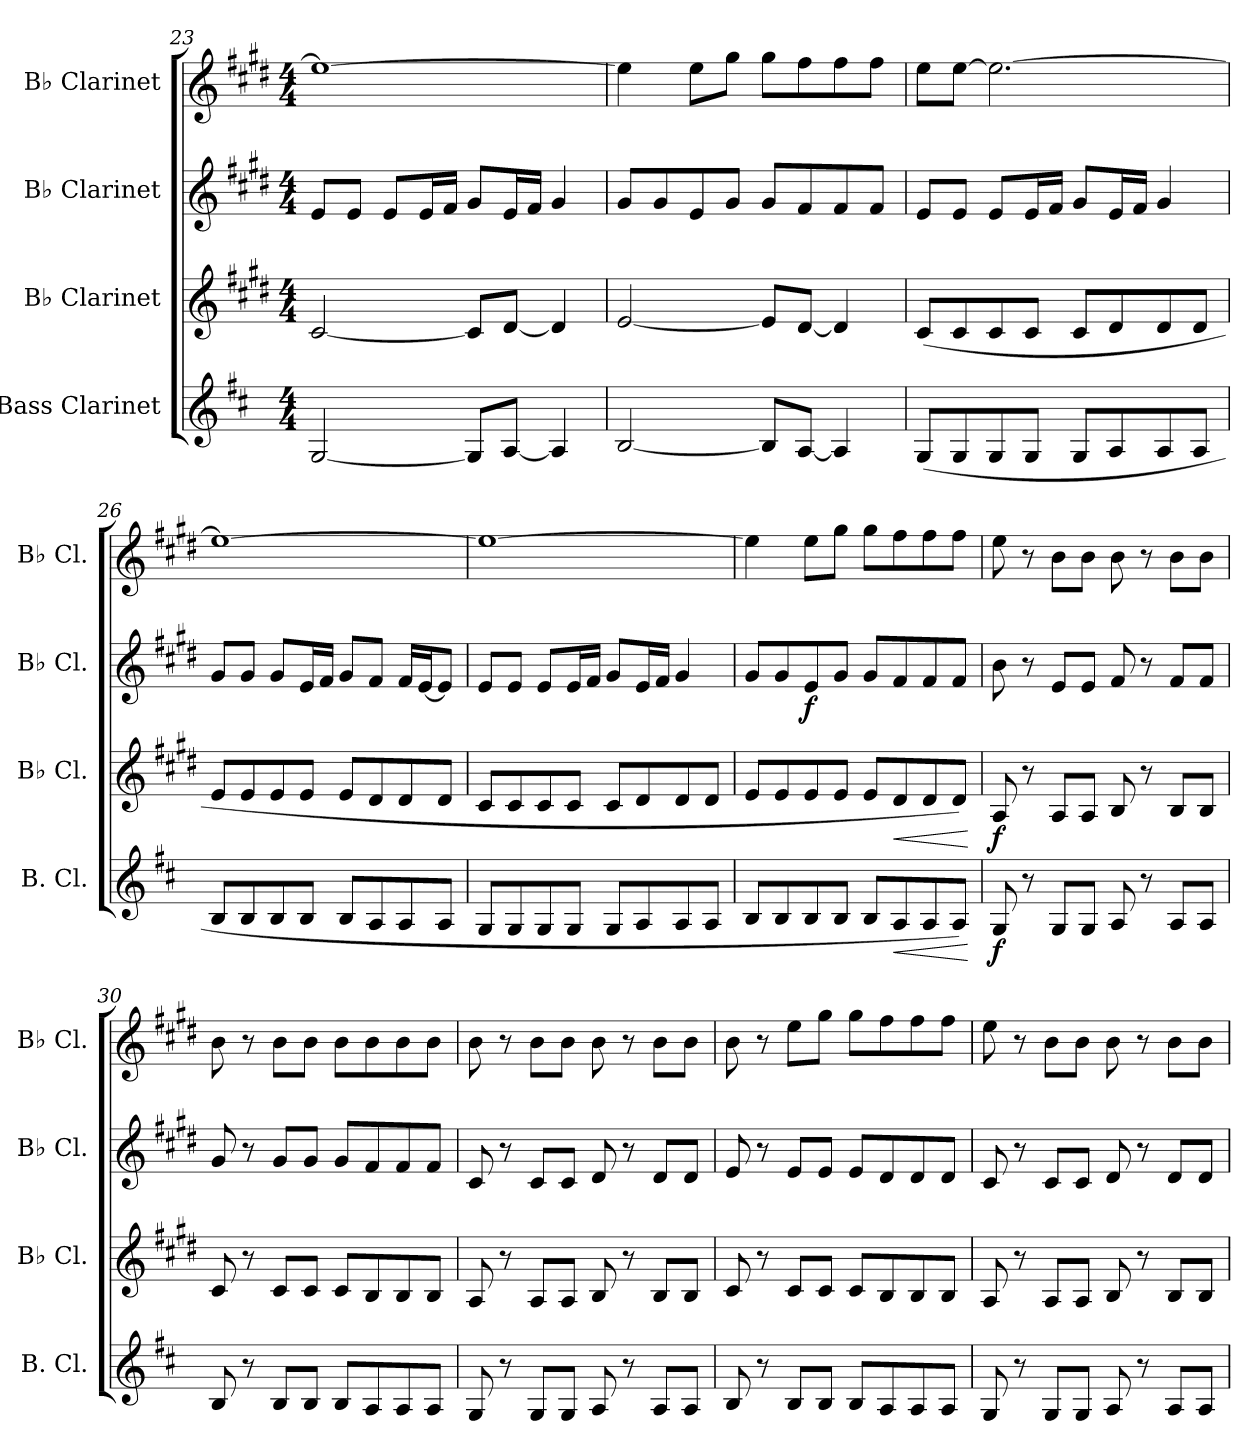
**kern	**dynam	**kern	**dynam	**kern	**dynam	**kern
*part4	*part4	*part3	*part3	*part2	*part2	*part1
*staff4	*staff4	*staff3	*staff3	*staff2	*staff2	*staff1
*I"Bass Clarinet	*	*I"B♭ Clarinet	*	*I"B♭ Clarinet	*	*I"B♭ Clarinet
*I'B. Cl.	*	*I'B♭ Cl.	*	*I'B♭ Cl.	*	*I'B♭ Cl.
!!LO:PB:g=z
*clefG2	*	*clefG2	*	*clefG2	*	*clefG2
*ITrd8c14	*	*ITrd1c2	*	*ITrd1c2	*	*ITrd1c2
*k[f#c#]	*	*k[f#c#]	*	*k[f#c#]	*	*k[f#c#]
*M4/4	*	*M4/4	*	*M4/4	*	*M4/4
=23	=23	=23	=23	=23	=23	=23
[2GG/	.	[2B/	.	8d/L	.	1dd_
.	.	.	.	8d/J	.	.
.	.	.	.	8d/L	.	.
.	.	.	.	16d/L	.	.
.	.	.	.	16e/JJ	.	.
8GG/L]	.	8B/L]	.	8f#/L	.	.
[8AA/J	.	[8c#/J	.	16d/L	.	.
.	.	.	.	16e/JJ	.	.
4AA/]	.	4c#/]	.	4f#/	.	.
=24	=24	=24	=24	=24	=24	=24
[2BB/	.	[2d/	.	8f#/L	.	4dd\]
.	.	.	.	8f#/	.	.
.	.	.	.	8d/	.	8dd\L
.	.	.	.	8f#/J	.	8ff#\J
8BB/L]	.	8d/L]	.	8f#/L	.	8ff#\L
[8AA/J	.	[8c#/J	.	8e/	.	8ee\
4AA/]	.	4c#/]	.	8e/	.	8ee\
.	.	.	.	8e/J	.	8ee\J
=25	=25	=25	=25	=25	=25	=25
(>8GG/L	.	(>8B/L	.	8d/L	.	8dd\L
8GG/	.	8B/	.	8d/J	.	[8dd\J
8GG/	.	8B/	.	8d/L	.	2.dd\_
8GG/J	.	8B/J	.	16d/L	.	.
.	.	.	.	16e/JJ	.	.
8GG/L	.	8B/L	.	8f#/L	.	.
8AA/	.	8c#/	.	16d/L	.	.
.	.	.	.	16e/JJ	.	.
8AA/	.	8c#/	.	4f#/	.	.
8AA/J	.	8c#/J	.	.	.	.
=26	=26	=26	=26	=26	=26	=26
8BB/L	.	8d/L	.	8f#/L	.	1dd_
8BB/	.	8d/	.	8f#/J	.	.
8BB/	.	8d/	.	8f#/L	.	.
8BB/J	.	8d/J	.	16d/L	.	.
.	.	.	.	16e/JJ	.	.
8BB/L	.	8d/L	.	8f#/L	.	.
8AA/	.	8c#/	.	8e/J	.	.
8AA/	.	8c#/	.	16e/LL	.	.
.	.	.	.	[16d/J	.	.
8AA/J	.	8c#/J	.	8d/J]	.	.
!!LO:LB:g=z
=27	=27	=27	=27	=27	=27	=27
8GG/L	.	8B/L	.	8d/L	.	1dd_
8GG/	.	8B/	.	8d/J	.	.
8GG/	.	8B/	.	8d/L	.	.
8GG/J	.	8B/J	.	16d/L	.	.
.	.	.	.	16e/JJ	.	.
8GG/L	.	8B/L	.	8f#/L	.	.
8AA/	.	8c#/	.	16d/L	.	.
.	.	.	.	16e/JJ	.	.
8AA/	.	8c#/	.	4f#/	.	.
8AA/J	.	8c#/J	.	.	.	.
=28	=28	=28	=28	=28	=28	=28
8BB/L	.	8d/L	.	8f#/L	.	4dd\]
8BB/	.	8d/	.	8f#/	.	.
!	!	!	!	!	!LO:DY:b	!
8BB/	.	8d/	.	8d/	f	8dd\L
8BB/J	.	8d/J	.	8f#/J	.	8ff#\J
8BB/L	.	8d/L	.	8f#/L	.	8ff#\L
!	!LO:HP:b	!	!LO:HP:b	!	!	!
8AA/	<	8c#/	<	8e/	.	8ee\
8AA/	.	8c#/	.	8e/	.	8ee\
8AA/J)	.	8c#/J)	.	8e/J	.	8ee\J
.	[	.	[	.	.	.
=29	=29	=29	=29	=29	=29	=29
!	!LO:DY:b	!	!LO:DY:b	!	!	!
8GG/	f	8G/	f	8a\	.	8dd\
8r	.	8r	.	8r	.	8r
8GG/L	.	8G/L	.	8d/L	.	8a\L
8GG/J	.	8G/J	.	8d/J	.	8a\J
8AA/	.	8A/	.	8e/	.	8a\
8r	.	8r	.	8r	.	8r
8AA/L	.	8A/L	.	8e/L	.	8a\L
8AA/J	.	8A/J	.	8e/J	.	8a\J
!!LO:LB:g=z
=30	=30	=30	=30	=30	=30	=30
8BB/	.	8B/	.	8f#/	.	8a\
8r	.	8r	.	8r	.	8r
8BB/L	.	8B/L	.	8f#/L	.	8a\L
8BB/J	.	8B/J	.	8f#/J	.	8a\J
8BB/L	.	8B/L	.	8f#/L	.	8a\L
8AA/	.	8A/	.	8e/	.	8a\
8AA/	.	8A/	.	8e/	.	8a\
8AA/J	.	8A/J	.	8e/J	.	8a\J
=31	=31	=31	=31	=31	=31	=31
8GG/	.	8G/	.	8B/	.	8a\
8r	.	8r	.	8r	.	8r
8GG/L	.	8G/L	.	8B/L	.	8a\L
8GG/J	.	8G/J	.	8B/J	.	8a\J
8AA/	.	8A/	.	8c#/	.	8a\
8r	.	8r	.	8r	.	8r
8AA/L	.	8A/L	.	8c#/L	.	8a\L
8AA/J	.	8A/J	.	8c#/J	.	8a\J
=32	=32	=32	=32	=32	=32	=32
8BB/	.	8B/	.	8d/	.	8a\
8r	.	8r	.	8r	.	8r
8BB/L	.	8B/L	.	8d/L	.	8dd\L
8BB/J	.	8B/J	.	8d/J	.	8ff#\J
8BB/L	.	8B/L	.	8d/L	.	8ff#\L
8AA/	.	8A/	.	8c#/	.	8ee\
8AA/	.	8A/	.	8c#/	.	8ee\
8AA/J	.	8A/J	.	8c#/J	.	8ee\J
=33	=33	=33	=33	=33	=33	=33
8GG/	.	8G/	.	8B/	.	8dd\
8r	.	8r	.	8r	.	8r
8GG/L	.	8G/L	.	8B/L	.	8a\L
8GG/J	.	8G/J	.	8B/J	.	8a\J
8AA/	.	8A/	.	8c#/	.	8a\
8r	.	8r	.	8r	.	8r
8AA/L	.	8A/L	.	8c#/L	.	8a\L
8AA/J	.	8A/J	.	8c#/J	.	8a\J
=	=	=	=	=	=	=
*-	*-	*-	*-	*-	*-	*-
